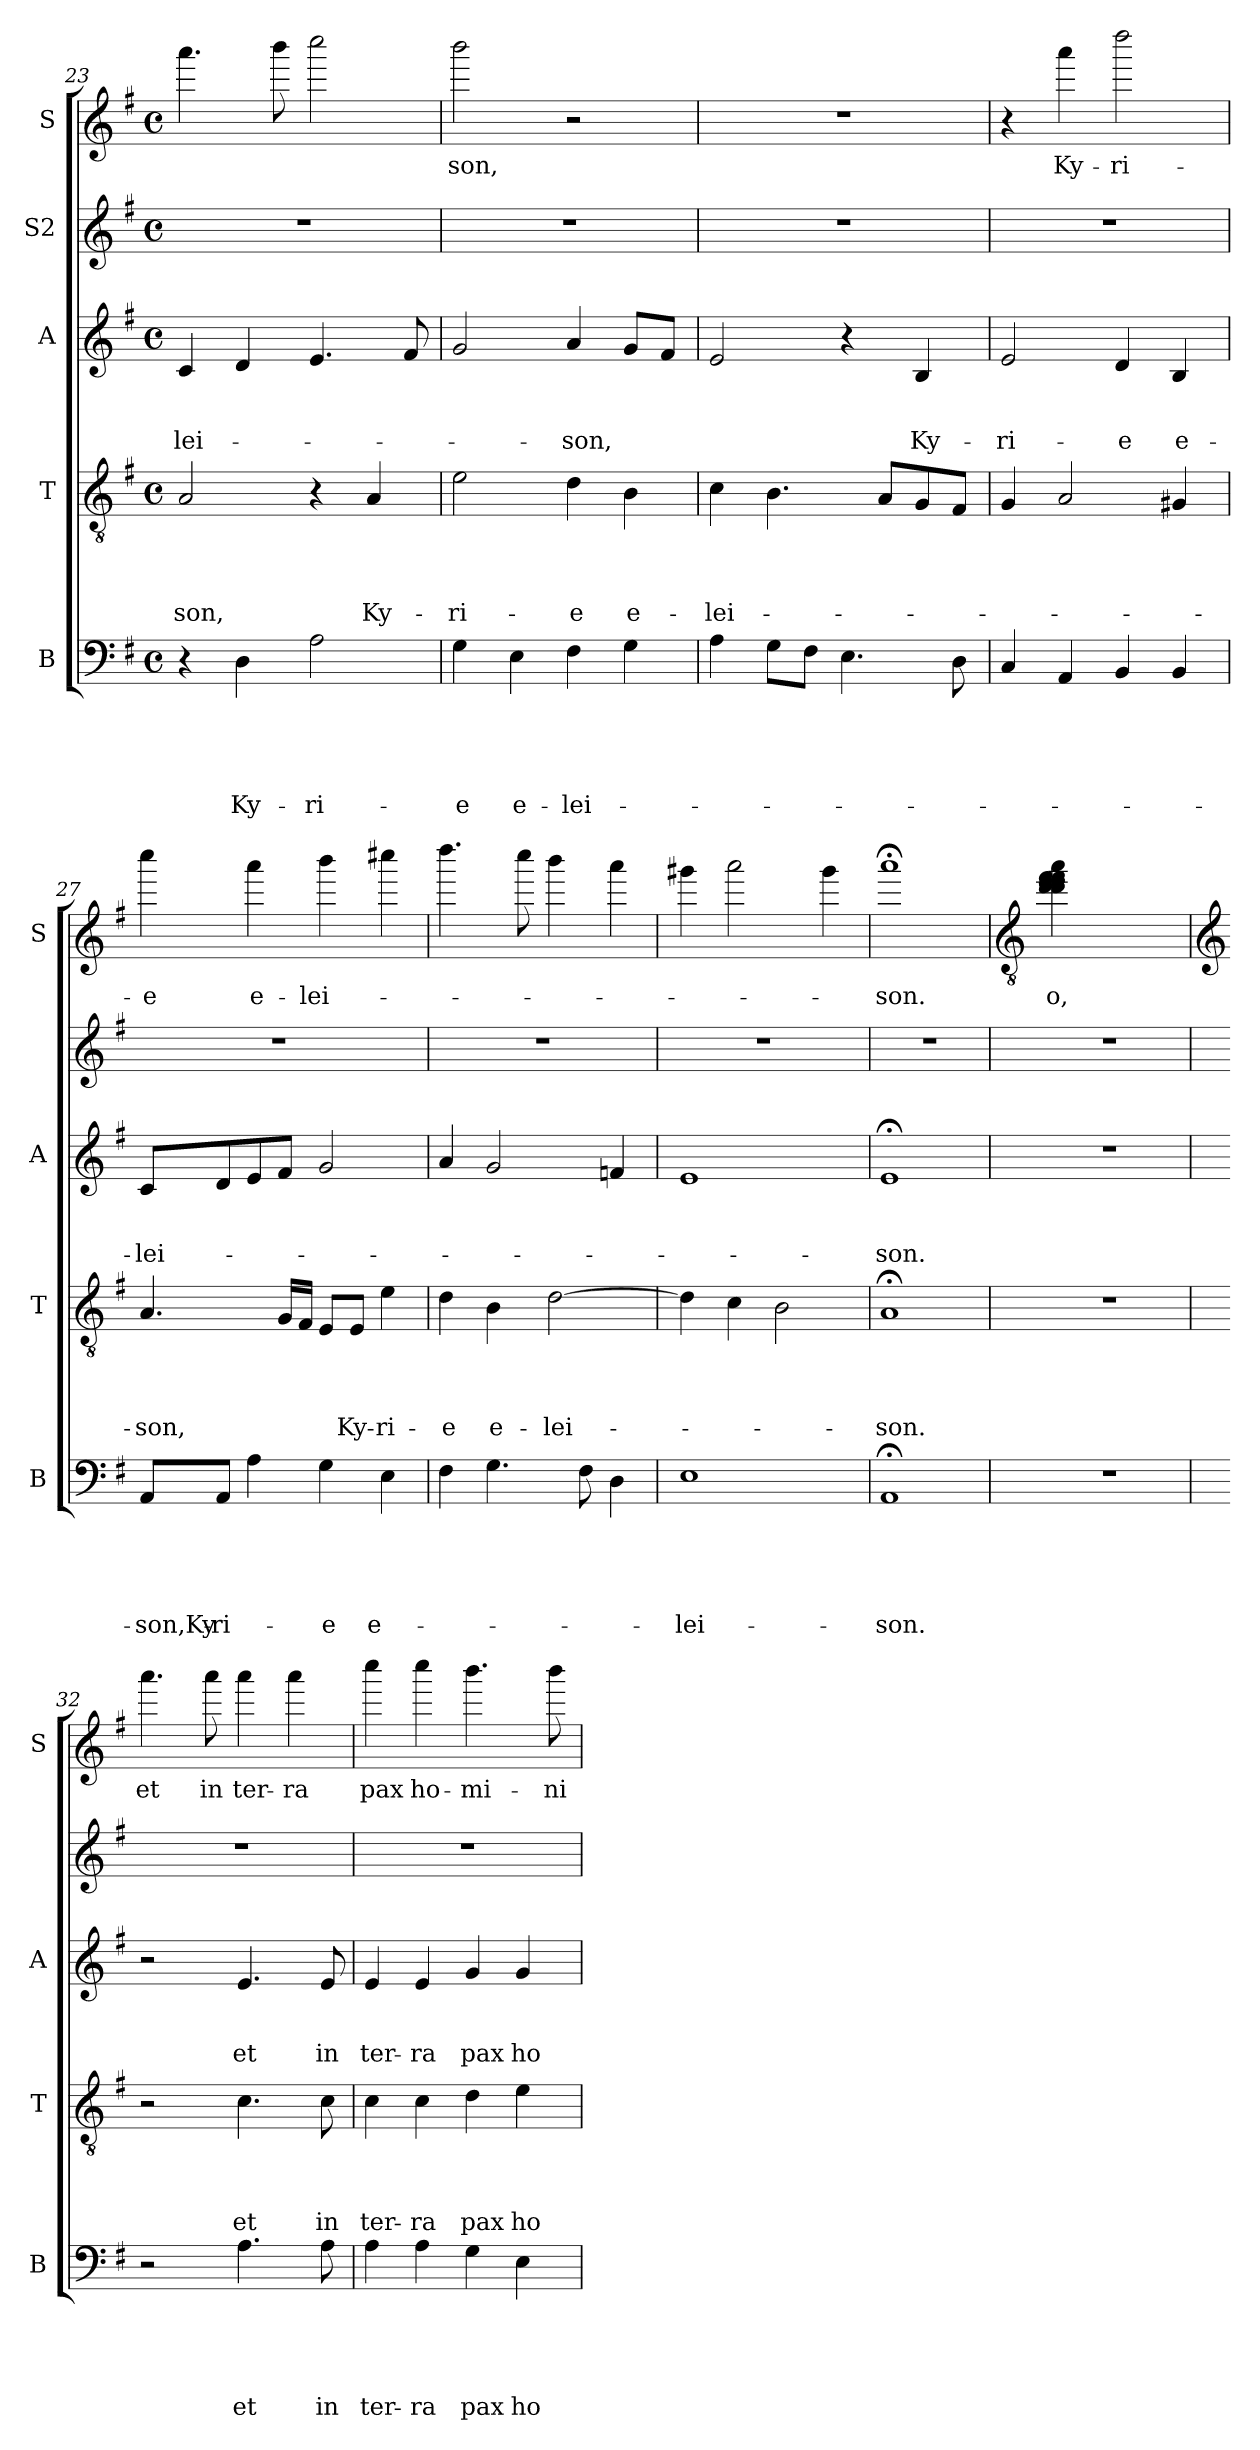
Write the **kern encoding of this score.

**kern	**text	**text	**text	**text	**text	**kern	**text	**text	**text	**text	**kern	**text	**text	**text	**kern	**kern	**text
*part5	*part5	*part5	*part5	*part5	*part5	*part4	*part4	*part4	*part4	*part4	*part3	*part3	*part3	*part3	*part2	*part1	*part1
*staff5	*staff5	*staff5	*staff5	*staff5	*staff5	*staff4	*staff4	*staff4	*staff4	*staff4	*staff3	*staff3	*staff3	*staff3	*staff2	*staff1	*staff1
*I"B	*	*	*	*	*	*I"T	*	*	*	*	*I"A	*	*	*	*I"S2	*I"S	*
*I'B	*	*	*	*	*	*I'T	*	*	*	*	*I'A	*	*	*	*	*I'S	*
*clefF4	*	*	*	*	*	*clefGv2	*	*	*	*	*clefG2	*	*	*	*clefG2	*clefG2	*
*k[f#]	*	*	*	*	*	*k[f#]	*	*	*	*	*k[f#]	*	*	*	*k[f#]	*k[f#]	*
*G:	*	*	*	*	*	*G:	*	*	*	*	*G:	*	*	*	*G:	*G:	*
*M4/4	*	*	*	*	*	*M4/4	*	*	*	*	*M4/4	*	*	*	*M4/4	*M4/4	*
*met(c)	*	*	*	*	*	*met(c)	*	*	*	*	*met(c)	*	*	*	*met(c)	*met(c)	*
=23	=23	=23	=23	=23	=23	=23	=23	=23	=23	=23	=23	=23	=23	=23	=23	=23	=23
!	!	!	!	!	!	!	!	!	!	!LO:LY:b	!	!	!	!LO:LY:b	!	!	!
4r	.	.	.	.	.	2A/	.	.	.	-son,	4c/	.	.	-lei-	1r	4.aaa\	.
!	!	!	!	!	!LO:LY:b	!	!	!	!	!	!	!	!	!	!	!	!
4D\	.	.	.	.	Ky-	.	.	.	.	.	4d/	.	.	.	.	.	.
.	.	.	.	.	.	.	.	.	.	.	.	.	.	.	.	8bbb\	.
!	!	!	!	!	!LO:LY:b	!	!	!	!	!	!	!	!	!	!	!	!
2A\	.	.	.	.	-ri-	4r	.	.	.	.	4.e/	.	.	.	.	2cccc\	.
!	!	!	!	!	!	!	!	!	!	!LO:LY:b	!	!	!	!	!	!	!
.	.	.	.	.	.	4A/	.	.	.	Ky-	.	.	.	.	.	.	.
.	.	.	.	.	.	.	.	.	.	.	8f#/	.	.	.	.	.	.
=24	=24	=24	=24	=24	=24	=24	=24	=24	=24	=24	=24	=24	=24	=24	=24	=24	=24
!	!	!	!	!	!LO:LY:b	!	!	!	!	!LO:LY:b	!	!	!	!	!	!	!LO:LY:b
4G\	.	.	.	.	-e	2e\	.	.	.	-ri-	2g/	.	.	.	1r	2bbb\	-son,
!	!	!	!	!	!LO:LY:b	!	!	!	!	!	!	!	!	!	!	!	!
4E\	.	.	.	.	e-	.	.	.	.	.	.	.	.	.	.	.	.
!	!	!	!	!	!LO:LY:b	!	!	!	!	!LO:LY:b	!	!	!	!LO:LY:b	!	!	!
4F#\	.	.	.	.	-lei-	4d\	.	.	.	-e	4a/	.	.	-son,	.	2r	.
!	!	!	!	!	!	!	!	!	!	!LO:LY:b	!	!	!	!	!	!	!
4G\	.	.	.	.	.	4B\	.	.	.	e-	8g/L	.	.	.	.	.	.
.	.	.	.	.	.	.	.	.	.	.	8f#/J	.	.	.	.	.	.
=25	=25	=25	=25	=25	=25	=25	=25	=25	=25	=25	=25	=25	=25	=25	=25	=25	=25
!	!	!	!	!	!	!	!	!	!	!LO:LY:b	!	!	!	!	!	!	!
4A\	.	.	.	.	.	4c\	.	.	.	-lei-	2e/	.	.	.	1r	1r	.
8G\L	.	.	.	.	.	4.B\	.	.	.	.	.	.	.	.	.	.	.
8F#\J	.	.	.	.	.	.	.	.	.	.	.	.	.	.	.	.	.
4.E\	.	.	.	.	.	.	.	.	.	.	4r	.	.	.	.	.	.
.	.	.	.	.	.	8A/L	.	.	.	.	.	.	.	.	.	.	.
!	!	!	!	!	!	!	!	!	!	!	!	!	!	!LO:LY:b	!	!	!
.	.	.	.	.	.	8G/	.	.	.	.	4B/	.	.	Ky-	.	.	.
8D\	.	.	.	.	.	8F#/J	.	.	.	.	.	.	.	.	.	.	.
!!LO:LB:g=z
=26	=26	=26	=26	=26	=26	=26	=26	=26	=26	=26	=26	=26	=26	=26	=26	=26	=26
!	!	!	!	!	!	!	!	!	!	!	!	!	!	!LO:LY:b	!	!	!
4C/	.	.	.	.	.	4G/	.	.	.	.	2e/	.	.	-ri-	1r	4r	.
!	!	!	!	!	!	!	!	!	!	!	!	!	!	!	!	!	!LO:LY:b
4AA/	.	.	.	.	.	2A/	.	.	.	.	.	.	.	.	.	4aaa\	Ky-
!	!	!	!	!	!	!	!	!	!	!	!	!	!	!LO:LY:b	!	!	!LO:LY:b
4BB/	.	.	.	.	.	.	.	.	.	.	4d/	.	.	-e	.	2dddd\	-ri-
!	!	!	!	!	!	!	!	!	!	!	!	!	!	!LO:LY:b	!	!	!
4BB/	.	.	.	.	.	4G#X/	.	.	.	.	4B/	.	.	e-	.	.	.
=27	=27	=27	=27	=27	=27	=27	=27	=27	=27	=27	=27	=27	=27	=27	=27	=27	=27
!	!	!	!	!	!LO:LY:b	!	!	!	!	!LO:LY:b	!	!	!	!LO:LY:b	!	!	!LO:LY:b
8AA/L	.	.	.	.	-son,Ky-	4.A/	.	.	.	-son,	8c/L	.	.	-lei-	1r	4cccc\	-e
!	!	!	!	!	!LO:LY:b	!	!	!	!	!	!	!	!	!	!	!	!
8AA/J	.	.	.	.	-ri-	.	.	.	.	.	8d/	.	.	.	.	.	.
!	!	!	!	!	!	!	!	!	!	!	!	!	!	!	!	!	!LO:LY:b
4A\	.	.	.	.	.	.	.	.	.	.	8e/	.	.	.	.	4aaa\	e-
.	.	.	.	.	.	16G/LL	.	.	.	.	8f#/J	.	.	.	.	.	.
.	.	.	.	.	.	16F#/JJ	.	.	.	.	.	.	.	.	.	.	.
!	!	!	!	!	!LO:LY:b	!	!	!	!	!	!	!	!	!	!	!	!LO:LY:b
4G\	.	.	.	.	-e	8E/L	.	.	.	.	2g/	.	.	.	.	4bbb\	-lei-
!	!	!	!	!	!	!	!	!	!	!LO:LY:b	!	!	!	!	!	!	!
.	.	.	.	.	.	8E/J	.	.	.	Ky-	.	.	.	.	.	.	.
!	!	!	!	!	!LO:LY:b	!	!	!	!	!LO:LY:b:rj	!	!	!	!	!	!	!
4E\	.	.	.	.	e-	4e\	.	.	.	-ri-	.	.	.	.	.	4cccc#X\	.
=28	=28	=28	=28	=28	=28	=28	=28	=28	=28	=28	=28	=28	=28	=28	=28	=28	=28
!	!	!	!	!	!	!	!	!	!	!LO:LY:b	!	!	!	!	!	!	!
4F#\	.	.	.	.	.	4d\	.	.	.	-e	4a/	.	.	.	1r	4.dddd\	.
!	!	!	!	!	!	!	!	!	!	!LO:LY:b	!	!	!	!	!	!	!
4.G\	.	.	.	.	.	4B\	.	.	.	e-	2g/	.	.	.	.	.	.
.	.	.	.	.	.	.	.	.	.	.	.	.	.	.	.	8cccc\	.
!	!	!	!	!	!	!	!	!	!	!LO:LY:b	!	!	!	!	!	!	!
.	.	.	.	.	.	[>2d\	.	.	.	-lei-	.	.	.	.	.	4bbb\	.
8F#\	.	.	.	.	.	.	.	.	.	.	.	.	.	.	.	.	.
4D\	.	.	.	.	.	.	.	.	.	.	4fn/	.	.	.	.	4aaa\	.
=29	=29	=29	=29	=29	=29	=29	=29	=29	=29	=29	=29	=29	=29	=29	=29	=29	=29
!	!	!	!	!	!LO:LY:b	!	!	!	!	!	!	!	!	!	!	!	!
1E	.	.	.	.	-lei-	4d\]	.	.	.	.	1e	.	.	.	1r	4ggg#X\	.
.	.	.	.	.	.	4c\	.	.	.	.	.	.	.	.	.	2aaa\	.
.	.	.	.	.	.	2B\	.	.	.	.	.	.	.	.	.	.	.
.	.	.	.	.	.	.	.	.	.	.	.	.	.	.	.	4ggg#\	.
=30	=30	=30	=30	=30	=30	=30	=30	=30	=30	=30	=30	=30	=30	=30	=30	=30	=30
!	!	!	!	!	!LO:LY:b	!	!	!	!	!LO:LY:b	!	!	!	!LO:LY:b	!	!	!LO:LY:b
1AA;	.	.	.	.	-son.	1A;	.	.	.	-son.	1e;	.	.	-son.	1r	1aaa;<	-son.
!!LO:PB:g=z
=31!	=31!	=31!	=31!	=31!	=31!	=31!	=31!	=31!	=31!	=31!	=31!	=31!	=31!	=31!	=31!	=31!	=31!
*	*	*	*	*	*	*	*	*	*	*	*	*	*	*	*	*clefGv2	*
!	!	!	!	!	!	!	!	!	!	!	!	!	!	!	!	!	!LO:LY:b
1r	.	.	.	.	.	1r	.	.	.	.	1r	.	.	.	1r	4dd\ 4dd\ 4ee\ 4ee\ 4ee\ 4ff#\ 4ff#\ 4aa\	-o,
.	.	.	.	.	.	.	.	.	.	.	.	.	.	.	.	2.ryy	.
!!LO:LB:g=z
=32	=32	=32	=32	=32	=32	=32	=32	=32	=32	=32	=32	=32	=32	=32	=32	=32	=32
*	*	*	*	*	*	*	*	*	*	*	*	*	*	*	*	*clefG2	*
!	!	!	!	!	!	!	!	!	!	!	!	!	!	!	!	!	!LO:LY:b
2r	.	.	.	.	.	2r	.	.	.	.	2r	.	.	.	1r	4.aaa\	et
!	!	!	!	!	!	!	!	!	!	!	!	!	!	!	!	!	!LO:LY:b
.	.	.	.	.	.	.	.	.	.	.	.	.	.	.	.	8aaa\	in
!	!	!	!	!	!LO:LY:b	!	!	!	!	!LO:LY:b	!	!	!	!LO:LY:b	!	!	!LO:LY:b
4.A\	.	.	.	.	et	4.c\	.	.	.	et	4.e/	.	.	et	.	4aaa\	ter-
!	!	!	!	!	!	!	!	!	!	!	!	!	!	!	!	!	!LO:LY:b
.	.	.	.	.	.	.	.	.	.	.	.	.	.	.	.	4aaa\	-ra
!	!	!	!	!	!LO:LY:b	!	!	!	!	!LO:LY:b	!	!	!	!LO:LY:b	!	!	!
8A\	.	.	.	.	in	8c\	.	.	.	in	8e/	.	.	in	.	.	.
=33	=33	=33	=33	=33	=33	=33	=33	=33	=33	=33	=33	=33	=33	=33	=33	=33	=33
!	!	!	!	!	!LO:LY:b	!	!	!	!	!LO:LY:b	!	!	!	!LO:LY:b	!	!	!LO:LY:b
4A\	.	.	.	.	ter-	4c\	.	.	.	ter-	4e/	.	.	ter-	1r	4cccc\	pax
!	!	!	!	!	!LO:LY:b	!	!	!	!	!LO:LY:b	!	!	!	!LO:LY:b	!	!	!LO:LY:b
4A\	.	.	.	.	-ra	4c\	.	.	.	-ra	4e/	.	.	-ra	.	4cccc\	ho-
!	!	!	!	!	!LO:LY:b	!	!	!	!	!LO:LY:b	!	!	!	!LO:LY:b	!	!	!LO:LY:b:rj
4G\	.	.	.	.	pax	4d\	.	.	.	pax	4g/	.	.	pax	.	4.bbb\	-mi-
!	!	!	!	!	!LO:LY:b	!	!	!	!	!LO:LY:b	!	!	!	!LO:LY:b	!	!	!
4E\	.	.	.	.	ho-	4e\	.	.	.	ho-	4g/	.	.	ho-	.	.	.
!	!	!	!	!	!	!	!	!	!	!	!	!	!	!	!	!	!LO:LY:b
.	.	.	.	.	.	.	.	.	.	.	.	.	.	.	.	8bbb\	-ni-
=	=	=	=	=	=	=	=	=	=	=	=	=	=	=	=	=	=
*-	*-	*-	*-	*-	*-	*-	*-	*-	*-	*-	*-	*-	*-	*-	*-	*-	*-
